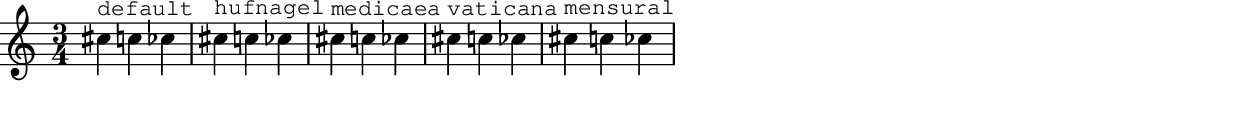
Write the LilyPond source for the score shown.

%% Generated by lilypond-book.py
%% Options: [exampleindent=10.16\mm,indent=0\mm,line-width=160\mm]
\include "lilypond-book-preamble.ly"


% ****************************************************************
% Start cut-&-pastable-section
% ****************************************************************



\paper {
  indent = 0\mm
  line-width = 160\mm
  % offset the left padding, also add 1mm as lilypond creates cropped
  % images with a little space on the right
  line-width = #(- line-width (* mm  3.000000) (* mm 1))
}

\layout {
  
}





% ****************************************************************
% ly snippet:
% ****************************************************************
\sourcefilename "/home/karlin/lilypond-git/input/regression/accidental-ancient.ly"
\sourcefileline 0

\header {
texidoc = "@cindex Ancient Accidentals
Accidentals are available in different ancient styles, which all
are collected here.
"
}

\version "2.19.21"

\relative {
      \time 3/4
      % FIXME: standard vs default, alteration-FOO vs FOO-alteration
      \override Staff.Accidental.glyph-name-alist = #standard-alteration-glyph-name-alist
      cis''^\markup { \typewriter default } c ces  

      \override Staff.Accidental.glyph-name-alist = #alteration-hufnagel-glyph-name-alist
      cis^\markup { \typewriter hufnagel } c ces  

      \override Staff.Accidental.glyph-name-alist = #alteration-medicaea-glyph-name-alist
      cis^\markup { \typewriter medicaea } c ces  

      \override Staff.Accidental.glyph-name-alist = #alteration-vaticana-glyph-name-alist
      cis^\markup { \typewriter vaticana } c ces  

      \override Staff.Accidental.glyph-name-alist = #alteration-mensural-glyph-name-alist
      cis^\markup { \typewriter mensural } c ces  
}



% ****************************************************************
% end ly snippet
% ****************************************************************
